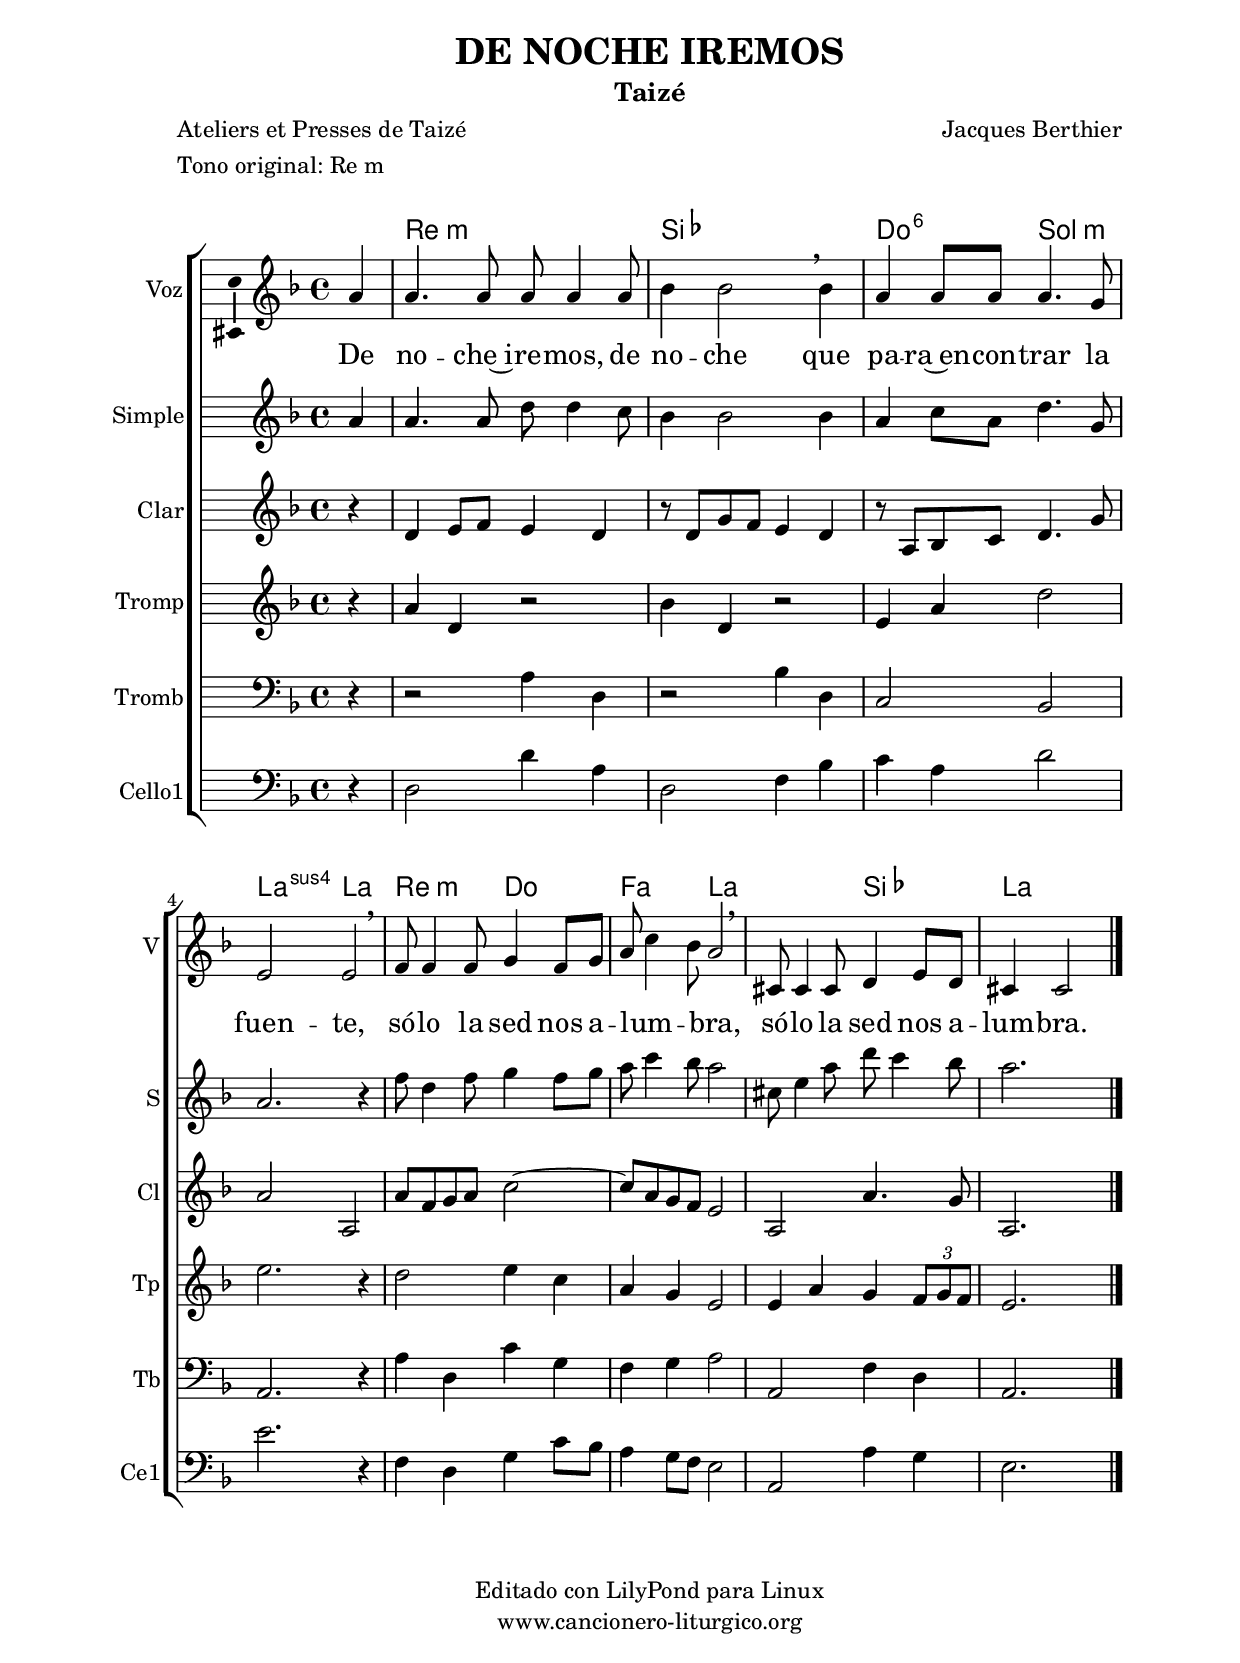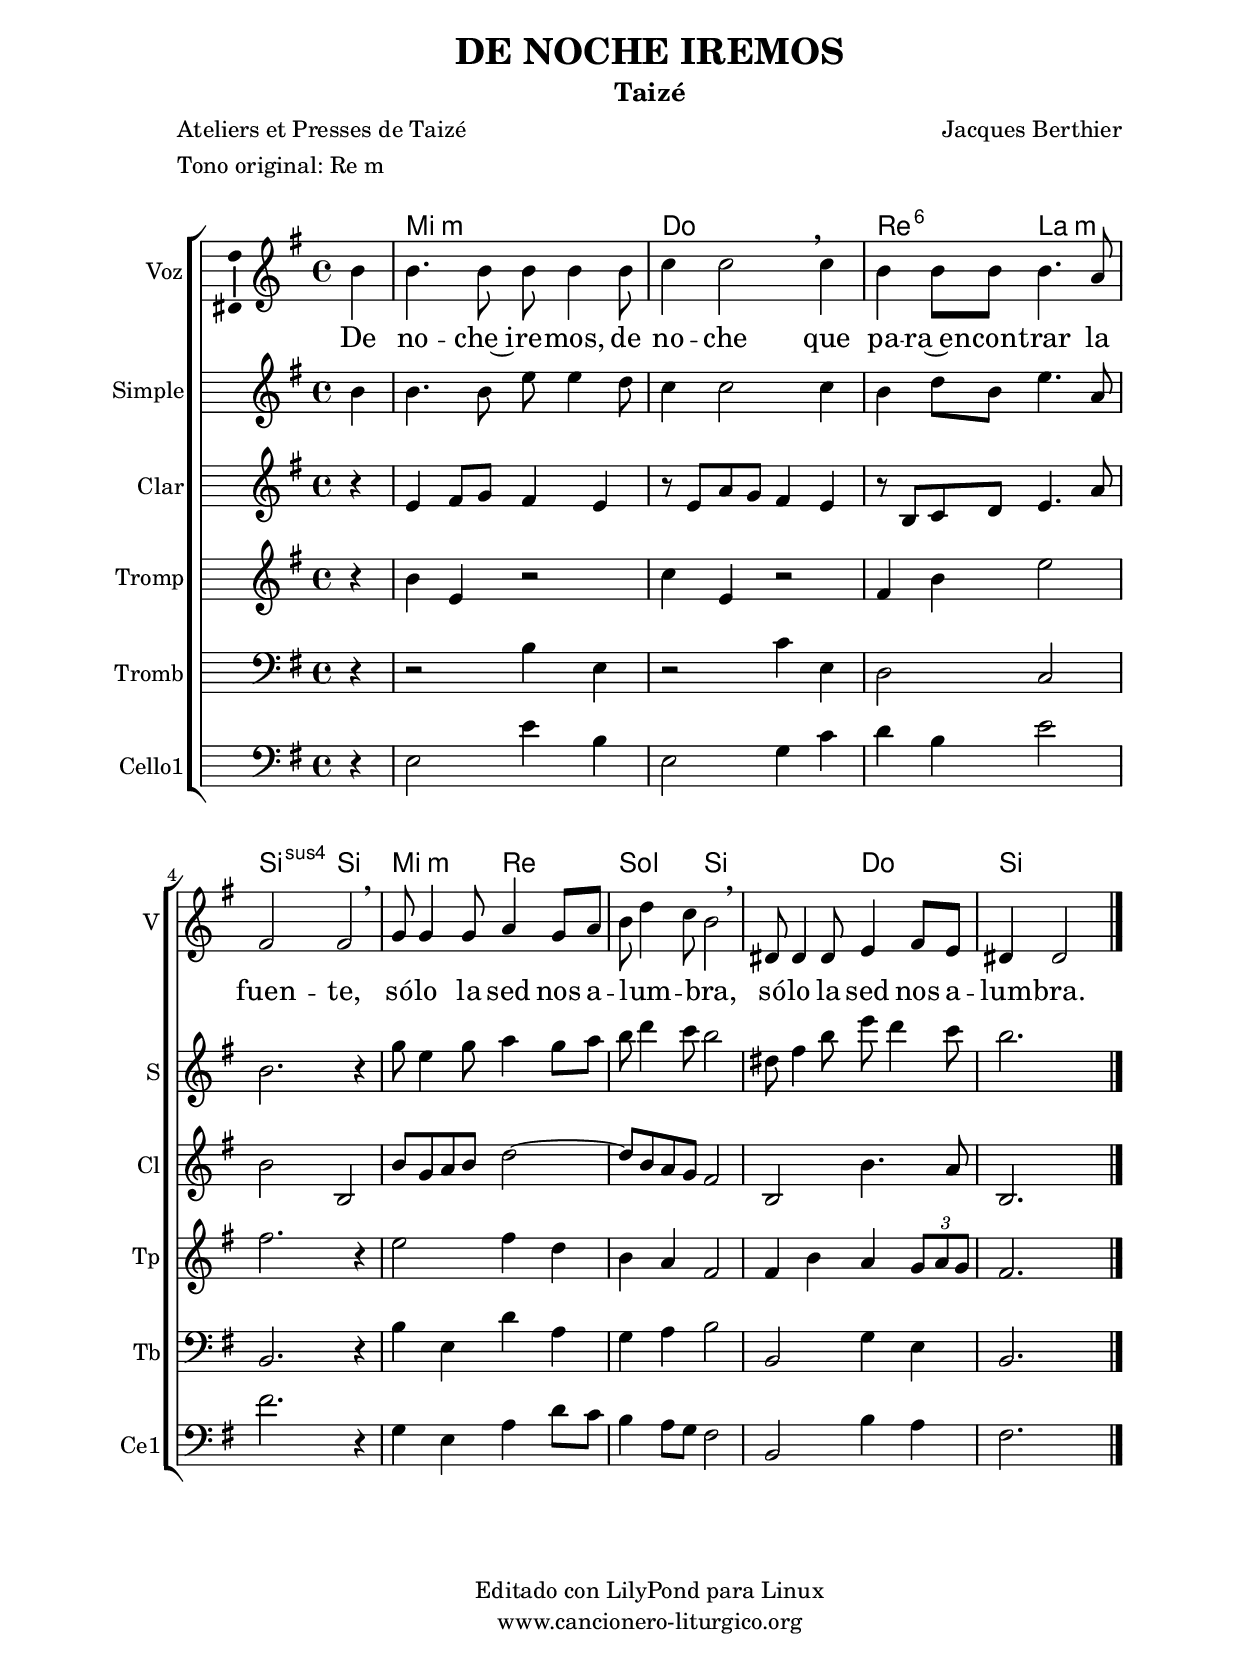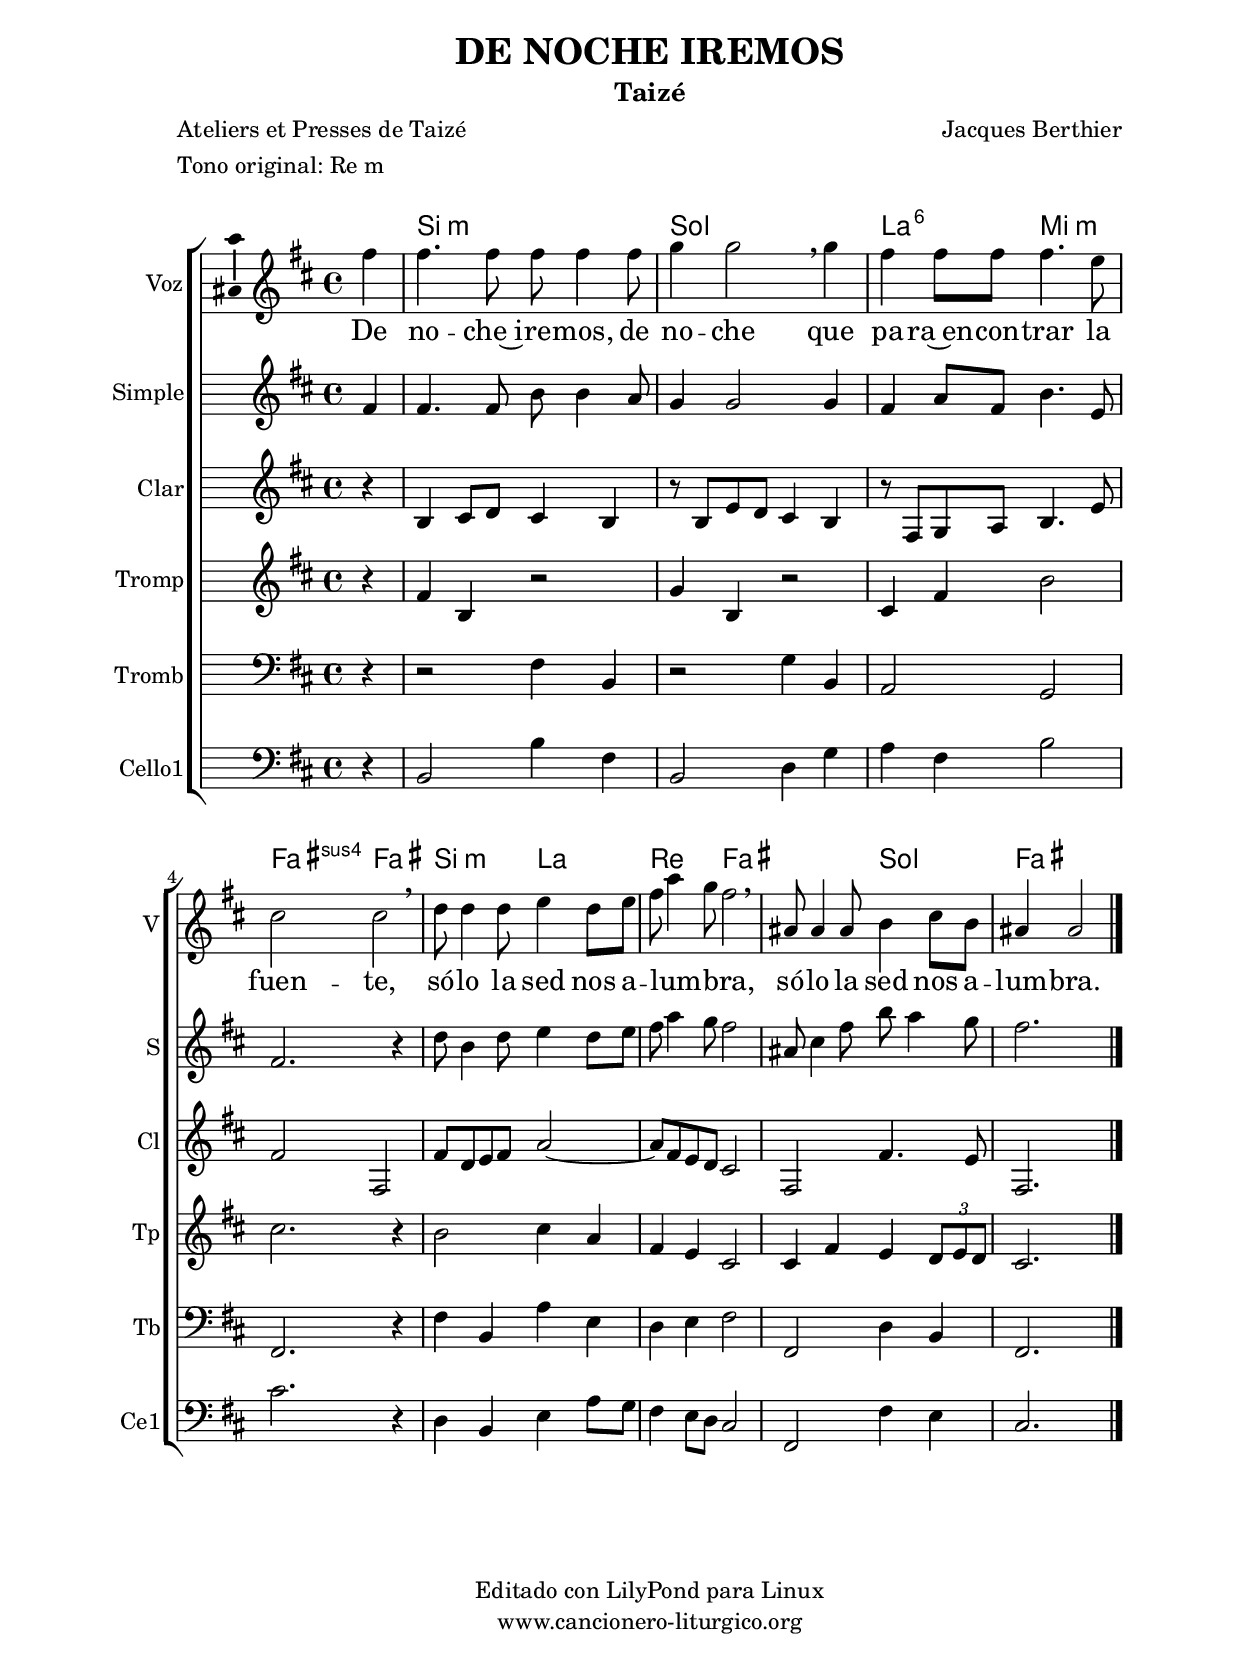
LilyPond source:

%
%para convertir .midi en .wav:
%timidity filename.midi -Ow -o finename.wav
%
%
%Para convertir de .wav a .mp3:
%lame -h -m j filename.wav
%
%
%para escuchar el midi:
%timidity nombrefichero.midi
%


%versión de lilypond para la que se ha escrito esta partitura:
\version "2.16.0"

	%Tamaño papel
	#(set-default-paper-size "a4")
	%Tamaño partitura
	#(set-global-staff-size 20)
	%No responde al pulsar sobre una nota
	#(ly:set-option 'point-and-click #f)

%parámetros del encabezamiento:
\header {
	title = "DE NOCHE IREMOS"
	subtitle = "Taizé"
	composer = "Jacques Berthier"
	poet = "Ateliers et Presses de Taizé"
	meter = "Tono original: Re m"
	arranger = ""
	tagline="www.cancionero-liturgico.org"
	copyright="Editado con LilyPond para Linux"
	}

%parámetros asociados al papel:
\paper  {
	oddHeaderMarkup = \markup {\fill-line { \on-the-fly #not-first-page \fromproperty #'header:title \on-the-fly #not-first-page \fromproperty #'header:composer }}
	evenHeaderMarkup = \markup {\fill-line { \fromproperty #'header:composer \fromproperty #'header:title }}
	#(set-paper-size "a4")
	print-page-number = ##f
	first-page-number = 1
	print-first-page-number = ##f
%	head-separation = 3.0 \cm
	top-margin = 2.0 \cm
	bottom-margin = 0.5\cm
%%%	bottom-margin = -1.0\cm
	left-margin = 3.0 \cm
	line-width = 16.0 \cm 
	indent = 4\mm
	interscoreline = 2.\mm
	between-system-space = 15\mm
%	para que las partituras no llenen la hoja:
	ragged-bottom = ##t
%	idem para la última hoja:
	ragged-last-bottom = ##f
%	para que las partituras llenen el ancho del papel:
	ragged-last = ##f
	after-title-space = 2.5 \cm
%page-count=1
system-count=2

	%Flexible Vertical Spacing
%	markup-markup-spacing =
%	#'((basic-distance . 15) (minimum-distance . 15) (padding . 3))
	markup-system-spacing =
	#'((basic-distance . 15) (minimum-distance . 15) (padding . 3))
	system-system-spacing =
	#'((basic-distance . 15) (minimum-distance . 15) (padding . 3))
	score-system-spacing =
	#'((basic-distance . 15) (minimum-distance . 15) (padding . 5))
%	top-system-spacing = % header
%	#'((basic-distance . 8) (minimum-distance . 0) (padding . 0))
%	top-markup-spacing =
%	#'((basic-distance . 20) (minimum-distance . 20) (padding . 0))
	last-bottom-spacing = % footer
	#'((basic-distance . 5) (minimum-distance . 5) (padding . 0))
%	score-markup-spacing =
%	#'((basic-distance . 16) (minimum-distance . 13) (padding . 0))

	}


%parámetros que afectan a toda la partitura:
global =  {
	%clave de sol (G):
	\clef G
	%armadura:
%%%	\transpose f g
	\key d \minor
	\tempo 4=60
	\set Score.tempoHideNote = ##t
	}


acordes = {
	\italianChords
	\chordmode {
%%%	\transpose f g
{

s4
d1:m bes c2:6 g:m a:sus4 a d:m c f a a bes a1

	}
	}
}

melodia = 

%%%	\transpose f g
{
	\relative c''{
	\time 4/4

\partial4
a4
a4. a8 a a4 a8
bes4 bes2 \breathe bes4
a4 a8 a a4. g8
e2 e \breathe
f8 f4 f8 g4 f8 g
a8 c4 bes8 a2 \breathe
cis,8 cis4 cis8 d4 e8 d
cis4 cis2 s4

\bar "|."
	}
	}

melodiados = 

%%%	\transpose f g
{
	\relative c'{
	\time 4/4

\partial4
a4
f'4. f8 f f4 f8
f4 f2 \breathe f4
e4 e8 e d4. d8
d4 cis8 b cis2 \breathe
d8 d4 d8 e4 d8 e
f2 e \breathe
a,8 a4 a8 bes4 bes8 bes
a4 a2 s4

\bar "|."
	}
	}

melodiatres = 

%%%	\transpose f g
{
	\relative c'{
	\time 4/4

\partial4
a4
a4. a8 d d4 c8
bes4 bes2 \breathe f8 g
a4 a8 a d,4. g8
a2 a \breathe
a8 a4 a8 c4 c8 c
c2 cis \breathe
a8 a4 e8 f4 g8 f
e4 e2 s4

\bar "|."
	}
	}

melodiacuatro = 

%%%	\transpose f g
{
	\relative c{
	\time 4/4

\partial4
a4
d4. d8 d d4 d8
d4 d2 \breathe d4
c4 c8 c bes4. bes8
a2 a \breathe
d8 d4 d8 c4 c8 c
f4 g a2 \breathe
a,8 a4 a8 a4 a8 a
a4 a2 s4

\bar "|."
	}
	}

melodiasimple = 

%%%	\transpose f g
{
	\relative c''{
	\time 4/4

\partial4
a4
a4. a8 d d4 c8
bes4 bes2 bes4
a4 c8 a d4. g,8
a2. r4
f'8 d4 f8 g4 f8 g
a8 c4 bes8 a2
cis,8 e4 a8 d c4 bes8
a2. s4

\bar "|."
	}
	}

melodiaclari = 

%%%	\transpose f g
	\transpose c bes,
{
	\relative c'{
	\time 4/4

\partial4
r4
e4 fis8 g fis4 e
r8 e8 a g fis4 e
r8 b8 c d e4. a8
b2 b,
b'8 g a b d2~
d8 b a g fis2
b,2 b'4. a8
b,2. s4

\bar "|."
	}
	}

melodiaoboe = 

%%%	\transpose f g
{
	\relative c''{
	\time 4/4

\partial4
r4
a2 d
f4 e8 d bes2
e4 d8 c d4. c8
a2 r4 e4
f8 g a d g4 c,8 bes
a4. g8 e2
e1~
e2. s4

\bar "|."
	}
	}

melodiafagot = 

%%%	\transpose f g
{
	\relative c{
	\time 4/4

\partial4
r4
d4. d8 a'2
d,4. d8 bes'2
c4 a f g
a2. r4
d,4 a' c g
a4 d cis2
r1
r2. s4

\bar "|."
	}
	}

melodiatrompe = 

%%%	\transpose f g
	\transpose c bes,
{
	\relative c''{
	\time 4/4

\partial4
r4
b4 e, r2
c'4 e, r2
fis4 b e2
fis2. r4
e2 fis4 d
b4 a fis2
fis4 b a \times 2/3 {g8 a g}
fis2. s4

\bar "|."
	}
	}

melodiatrombon = 

%%%	\transpose f g
{
	\relative c'{
	\time 4/4

\partial4
r4
r2 a4 d,
r2 bes'4 d,
c2 bes
a2. r4
a'4 d, c' g
f4 g a2
a,2 f'4 d
a2. s4

\bar "|."
	}
	}

melodiacello = 

%%%	\transpose f g
{
	\relative c{
	\time 4/4

\partial4
r4
d2 d'4 a
d,2 f4 bes
c4 a d2
e2. r4
f,4 d g c8 bes
a4 g8 f e2
a,2 a'4 g
e2. s4

\bar "|."
	}
	}

melodiacellodos = 

%%%	\transpose f g
{
	\relative c'{
	\time 4/4

\partial4
r4
r2 d4. c8
bes4 f2 r4
e4 a8 e d2
a2. r4
d4 e8 f g a bes c
f,2 e
a8 g f e g f e d
a2. s4

\bar "|."
	}
	}

texto = \lyricmode {
De no -- che~i -- re -- mos, de no -- che
que pa -- ra~en -- con -- trar la fuen -- te,
só -- lo la sed nos a -- lum -- _ _ bra,
só -- lo la sed nos a -- lum -- bra.
	}


acordesStaff = \context ChordNames = acordesStaff <<
	\set chordChanges = ##t
	\acordes
	>>


vozStaff = \context Voice = vozStaff
\with {\consists "Ambitus_engraver"}
<<
	\set Staff.instrumentName = "Voz"
	\set Staff.shortInstrumentName = "V"
%	\set Staff.instrumentName = "Soprano"
%	\set Staff.shortInstrumentName = "S"
%	\set Staff.midiInstrument = #"clarinet"
%	\set Staff.midiInstrument = #"cello"
%	\set Staff.midiInstrument = #"flute"
	\set Staff.midiInstrument = #"electric guitar (jazz)"
%	\set Staff.midiInstrument = #"english horn"
%	\set Staff.midiInstrument = #"violin"
%	\set Staff.midiInstrument = #"glockenspiel"
	\set Staff.midiMinimumVolume = #0.7
	\set Staff.midiMaximumVolume = #0.9
	\global
	\melodia
	>>

vozdosStaff = \context Voice = vozdosStaff
\with {\consists "Ambitus_engraver"}
<<
	\set Staff.instrumentName = "Alto"
	\set Staff.shortInstrumentName = "A"
	\override Staff.StaffSymbol #'staff-space = #(magstep -0.35)
%	\set Staff.midiInstrument = #"clarinet"
%	\set Staff.midiInstrument = #"cello"
%	\set Staff.midiInstrument = #"flute"
	\set Staff.midiInstrument = #"electric guitar (jazz)"
%	\set Staff.midiInstrument = #"english horn"
%	\set Staff.midiInstrument = #"violin"
%	\set Staff.midiInstrument = #"glockenspiel"
	\set Staff.midiMinimumVolume = #0.7
	\set Staff.midiMaximumVolume = #0.9
	\global
	\clef "treble_8"
	\melodiados
	>>

voztresStaff = \context Voice = voztresStaff
\with {\consists "Ambitus_engraver"}
<<
	\set Staff.instrumentName = "Tenor"
	\set Staff.shortInstrumentName = "T"
	\override Staff.StaffSymbol #'staff-space = #(magstep -0.35)
%	\set Staff.midiInstrument = #"clarinet"
%	\set Staff.midiInstrument = #"cello"
%	\set Staff.midiInstrument = #"flute"
	\set Staff.midiInstrument = #"electric guitar (jazz)"
%	\set Staff.midiInstrument = #"english horn"
%	\set Staff.midiInstrument = #"violin"
%	\set Staff.midiInstrument = #"glockenspiel"
	\set Staff.midiMinimumVolume = #0.7
	\set Staff.midiMaximumVolume = #0.9
	\global
%	%Cambio a clave de fa (F):
%	\clef F
	%Cambio a clave de sol octava alta:
	\clef "treble_8"
	\melodiatres
	>>

vozcuatroStaff = \context Voice = vozcuatroStaff
\with {\consists "Ambitus_engraver"}
<<
	\set Staff.instrumentName = "Bajo"
	\set Staff.shortInstrumentName = "B"
	\override Staff.StaffSymbol #'staff-space = #(magstep -0.35)
%	\set Staff.midiInstrument = #"clarinet"
%	\set Staff.midiInstrument = #"cello"
%	\set Staff.midiInstrument = #"flute"
	\set Staff.midiInstrument = #"electric guitar (jazz)"
%	\set Staff.midiInstrument = #"english horn"
%	\set Staff.midiInstrument = #"violin"
%	\set Staff.midiInstrument = #"glockenspiel"
	\set Staff.midiMinimumVolume = #0.7
	\set Staff.midiMaximumVolume = #0.9
	\global
%	%Cambio a clave de fa (F):
%	\clef F
	%Cambio a clave de sol octava alta:
	\clef "treble_8"
	\melodiacuatro
	>>

vozsimpleStaff = \context Voice = vozsimpleStaff
<<
	\set Staff.instrumentName = "Simple"
	\set Staff.shortInstrumentName = "S"
	\override Staff.StaffSymbol #'staff-space = #(magstep -0.35)
	\set Staff.midiInstrument = #"flute"
	\set Staff.midiMinimumVolume = #0.7
	\set Staff.midiMaximumVolume = #0.9
	\global
	\melodiasimple
	>>

vozclariStaff = \context Voice = vozclariStaff
<<
	\set Staff.instrumentName = "Clar"
	\set Staff.shortInstrumentName = "Cl"
	\override Staff.StaffSymbol #'staff-space = #(magstep -0.35)
	\set Staff.midiInstrument = #"flute"
	\set Staff.midiMinimumVolume = #0.7
	\set Staff.midiMaximumVolume = #0.9
	\global
	\melodiaclari
	>>

vozoboeStaff = \context Voice = vozoboeStaff
<<
	\set Staff.instrumentName = "Oboe"
	\set Staff.shortInstrumentName = "Ob"
	\override Staff.StaffSymbol #'staff-space = #(magstep -0.35)
	\set Staff.midiInstrument = #"flute"
	\set Staff.midiMinimumVolume = #0.7
	\set Staff.midiMaximumVolume = #0.9
	\global
	\melodiaoboe
	>>

vozfagotStaff = \context Voice = vozfagotStaff
<<
	\set Staff.instrumentName = "Fagot"
	\set Staff.shortInstrumentName = "Fg"
	\override Staff.StaffSymbol #'staff-space = #(magstep -0.35)
	\set Staff.midiInstrument = #"flute"
	\set Staff.midiMinimumVolume = #0.7
	\set Staff.midiMaximumVolume = #0.9
	\global
%	%Cambio a clave de fa (F):
%	\clef F
	%Cambio a clave de sol octava alta:
	\clef "treble_8"
	\melodiafagot
	>>

voztrompeStaff = \context Voice = voztrompeStaff
<<
	\set Staff.instrumentName = "Tromp"
	\set Staff.shortInstrumentName = "Tp"
	\override Staff.StaffSymbol #'staff-space = #(magstep -0.35)
	\set Staff.midiInstrument = #"flute"
	\set Staff.midiMinimumVolume = #0.7
	\set Staff.midiMaximumVolume = #0.9
	\global
	\melodiatrompe
	>>

voztrombonStaff = \context Voice = voztrombonStaff
<<
	\set Staff.instrumentName = "Tromb"
	\set Staff.shortInstrumentName = "Tb"
	\override Staff.StaffSymbol #'staff-space = #(magstep -0.35)
	\set Staff.midiInstrument = #"flute"
	\set Staff.midiMinimumVolume = #0.7
	\set Staff.midiMaximumVolume = #0.9
	\global
	%Cambio a clave de fa (F):
	\clef F
	\melodiatrombon
	>>

vozcelloStaff = \context Voice = vozcelloStaff
<<
	\set Staff.instrumentName = "Cello1"
	\set Staff.shortInstrumentName = "Ce1"
	\override Staff.StaffSymbol #'staff-space = #(magstep -0.35)
	\set Staff.midiInstrument = #"flute"
	\set Staff.midiMinimumVolume = #0.7
	\set Staff.midiMaximumVolume = #0.9
	\global
	%Cambio a clave de fa (F):
	\clef F
	\melodiacello
	>>

vozcellodosStaff = \context Voice = vozcellodosStaff
<<
	\set Staff.instrumentName = "Cello2"
	\set Staff.shortInstrumentName = "Ce2"
	\override Staff.StaffSymbol #'staff-space = #(magstep -0.35)
	\set Staff.midiInstrument = #"flute"
	\set Staff.midiMinimumVolume = #0.7
	\set Staff.midiMaximumVolume = #0.9
	\global
	%Cambio a clave de fa (F):
	\clef F
	\melodiacellodos
	>>

textoStaff = \context Lyrics = textoStaff <<
	\lyricsto vozStaff \texto
	>>

\book {
	\score {
		\context ChoirStaff {
%			\override StaffGroup.SystemStartBracket #'collapse-height = #1
%			\override Score.SystemStartBar #'collapse-height = #1
			<<
			\acordesStaff
			\vozStaff
			\textoStaff
%			\vozdosStaff
%			\voztresStaff
%			\vozcuatroStaff
			\vozsimpleStaff
			\vozclariStaff
%			\vozoboeStaff
%			\vozfagotStaff
			\voztrompeStaff
			\voztrombonStaff
			\vozcelloStaff
%			\vozcellodosStaff
			>>
			}
		\layout {
	    		\context {
				\Lyrics
				\override LyricText #'font-size = #2
				}
	   		 \context {
				\Score
				\override StaffSymbol #'staff-space = #(magstep +3)
				}
			}
		}
	\score {
		\unfoldRepeats
		\context ChoirStaff {
			<<
			\acordesStaff
			\vozStaff
%			\vozdosStaff
%			\voztresStaff
%			\vozcuatroStaff
			\vozsimpleStaff
			\vozclariStaff
%			\vozoboeStaff
%			\vozfagotStaff
			\voztrompeStaff
			\voztrombonStaff
			\vozcelloStaff
%			\vozcellodosStaff
			>>
			}
		\midi {
	  		\context {
	  			\Score
				tempoWholesPerMinute = #(ly:make-moment 70 4)
				}
			}
		}
	}



#(define output-suffix "C")
\book {
	\score {
		\context ChoirStaff {
%			\override StaffGroup.SystemStartBracket #'collapse-height = #1
%			\override Score.SystemStartBar #'collapse-height = #1
\transpose c d
			<<
			\acordesStaff
			\vozStaff
			\textoStaff
%			\vozdosStaff
%			\voztresStaff
%			\vozcuatroStaff
			\vozsimpleStaff
			\vozclariStaff
%			\vozoboeStaff
%			\vozfagotStaff
			\voztrompeStaff
			\voztrombonStaff
			\vozcelloStaff
%			\vozcellodosStaff
			>>
			}
		\layout {
	    		\context {
				\Lyrics
				\override LyricText #'font-size = #2
				}
	   		 \context {
				\Score
				\override StaffSymbol #'staff-space = #(magstep +3)
				}
			}
		}
	}

#(define output-suffix "S")
\book {
	\score {
		\context ChoirStaff {
%			\override StaffGroup.SystemStartBracket #'collapse-height = #1
%			\override Score.SystemStartBar #'collapse-height = #1
\transpose c a,
			<<
			\acordesStaff
\transpose a a'
			\vozStaff
			\textoStaff
%			\vozdosStaff
%			\voztresStaff
%			\vozcuatroStaff
			\vozsimpleStaff
			\vozclariStaff
%			\vozoboeStaff
%			\vozfagotStaff
			\voztrompeStaff
			\voztrombonStaff
			\vozcelloStaff
%			\vozcellodosStaff
			>>
			}
		\layout {
	    		\context {
				\Lyrics
				\override LyricText #'font-size = #2
				}
	   		 \context {
				\Score
				\override StaffSymbol #'staff-space = #(magstep +3)
				}
			}
		}
	}


